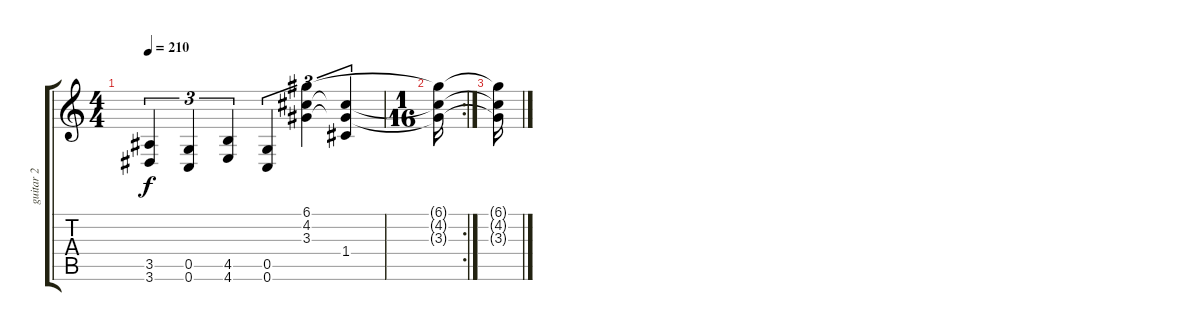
\track ("guitar 2" "guitar 2") {instrument overdrivenguitar}
\staff {score tabs}
\tuning (D4 A3 F3 C3 G2 C2) {hide}
\ts (4 4)
\tempo 210
\clef g2
\ks c
(3.5 3.6).4{tu (3 2) dy f} (0.5 0.6).4{tu (3 2)} (4.5 4.6).4{tu (3 2)} (0.5 0.6).4{tu (3 2)} (6.1 4.2 3.3).4{tu (3 2)} (4.2{t} 3.3{t} 1.4{t}).4{tu (3 2)} |
\rc 2
\ts (1 16)
(6.1{t} 4.2{t} 3.3{t}).16 |
(6.1{t} 4.2{t} 3.3{t}).16
